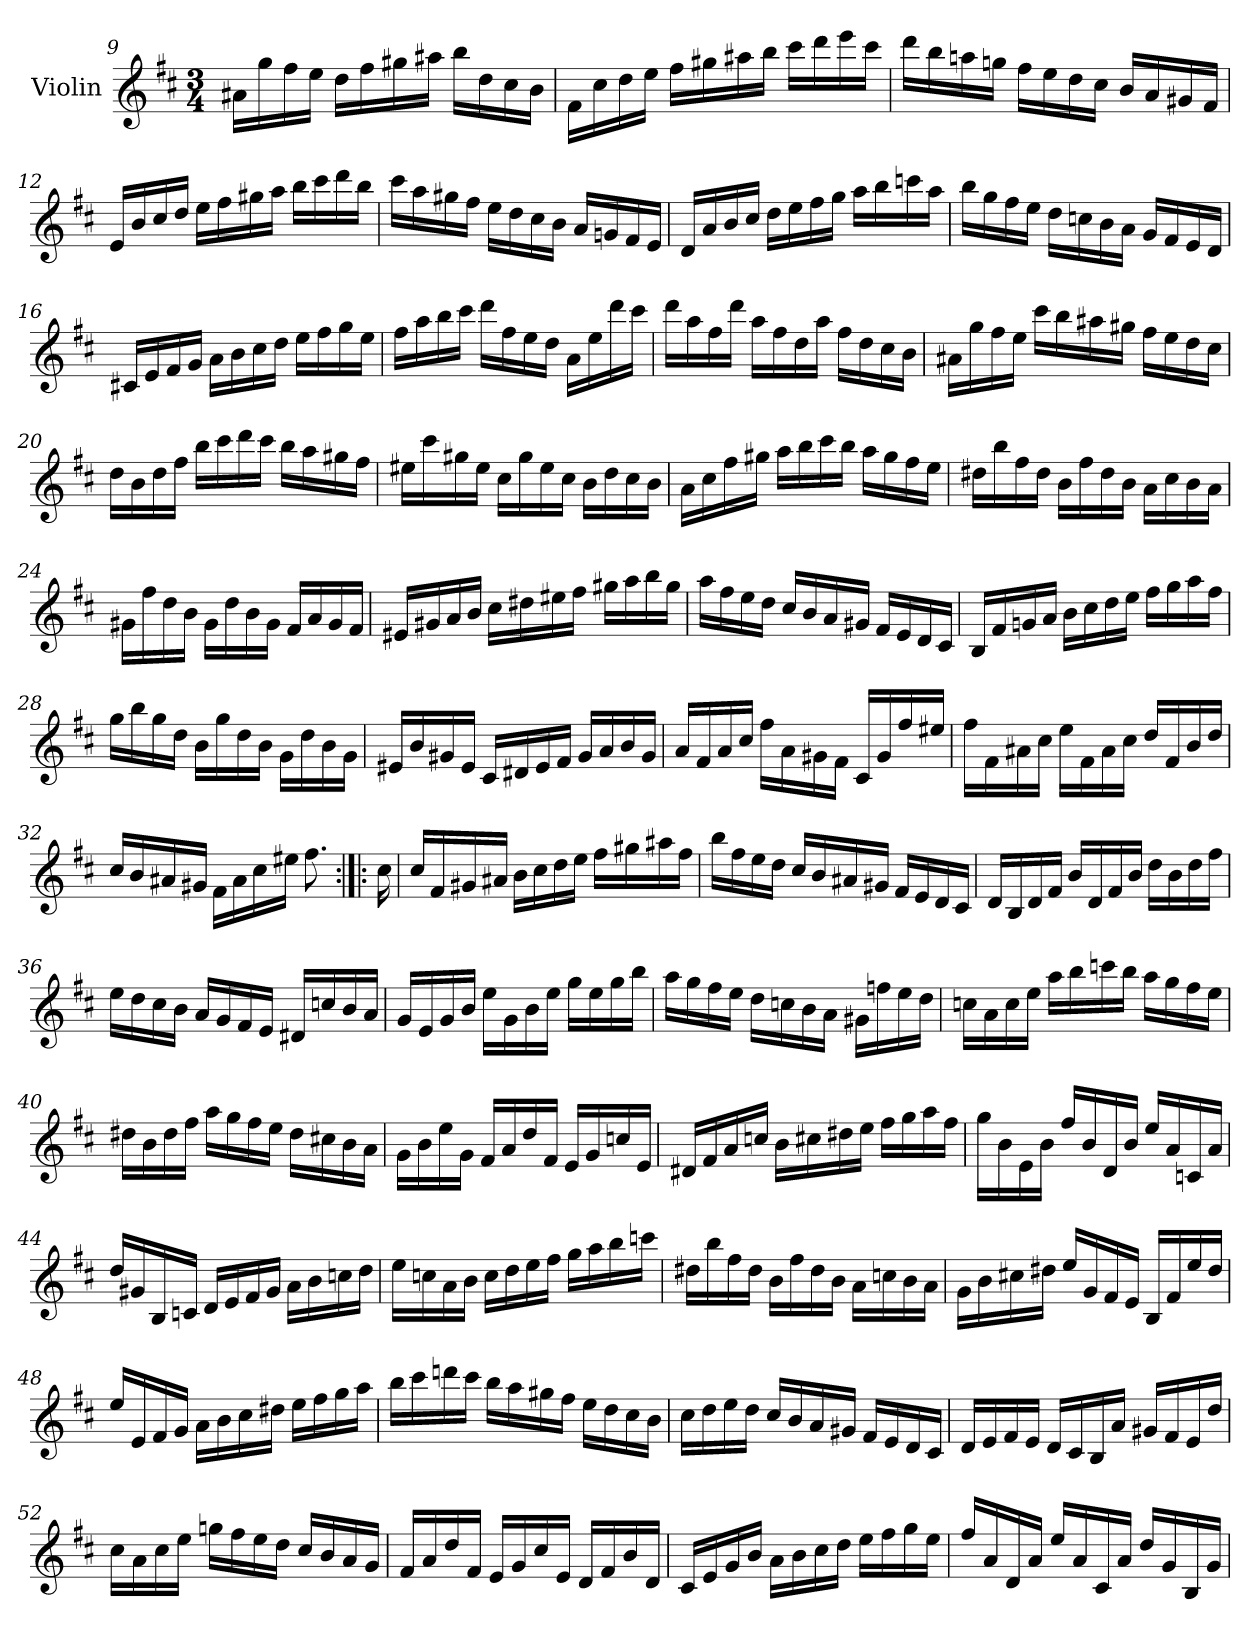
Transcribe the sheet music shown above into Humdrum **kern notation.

**kern
*part1
*staff1
*I"Violin
*I'Vln.
!!LO:LB:g=z
*clefG2
*k[f#c#]
*M3/4
=9
16a#X\LL
16gg\
16ff#\
16ee\JJ
16dd\LL
16ff#\
16gg#X\
16aa#X\JJ
16bb\LL
16dd\
16cc#\
16b\JJ
=10
16f#\LL
16cc#\
16dd\
16ee\JJ
16ff#\LL
16gg#X\
16aa#X\
16bb\JJ
16ccc#\LL
16ddd\
16eee\
16ccc#\JJ
=11
16ddd\LL
16bb\
16aan\
16ggn\JJ
16ff#\LL
16ee\
16dd\
16cc#\JJ
16b/LL
16a/
16g#X/
16f#/JJ
=12
16e/LL
16b/
16cc#/
16dd/JJ
16ee\LL
16ff#\
16gg#X\
16aa\JJ
16bb\LL
16ccc#\
16ddd\
16bb\JJ
!!LO:LB:g=z
=13
16ccc#\LL
16aa\
16gg#X\
16ff#\JJ
16ee\LL
16dd\
16cc#\
16b\JJ
16a/LL
16gn/
16f#/
16e/JJ
=14
16d/LL
16a/
16b/
16cc#/JJ
16dd\LL
16ee\
16ff#\
16gg\JJ
16aa\LL
16bb\
16cccn\
16aa\JJ
=15
16bb\LL
16gg\
16ff#\
16ee\JJ
16dd\LL
16ccn\
16b\
16a\JJ
16g/LL
16f#/
16e/
16d/JJ
=16
16c#X/LL
16e/
16f#/
16g/JJ
16a\LL
16b\
16cc#\
16dd\JJ
16ee\LL
16ff#\
16gg\
16ee\JJ
!!LO:LB:g=z
=17
16ff#\LL
16aa\
16bb\
16ccc#\JJ
16ddd\LL
16ff#\
16ee\
16dd\JJ
16a\LL
16ee\
16ddd\
16ccc#\JJ
=18
16ddd\LL
16aa\
16ff#\
16ddd\JJ
16aa\LL
16ff#\
16dd\
16aa\JJ
16ff#\LL
16dd\
16cc#\
16b\JJ
=19
16a#X\LL
16gg\
16ff#\
16ee\JJ
16ccc#\LL
16bb\
16aa#X\
16gg#X\JJ
16ff#\LL
16ee\
16dd\
16cc#\JJ
=20
16dd\LL
16b\
16dd\
16ff#\JJ
16bb\LL
16ccc#\
16ddd\
16ccc#\JJ
16bb\LL
16aa\
16gg#X\
16ff#\JJ
!!LO:LB:g=z
=21
16ee#X\LL
16ccc#\
16gg#X\
16ee#\JJ
16cc#\LL
16gg#\
16ee#\
16cc#\JJ
16b\LL
16dd\
16cc#\
16b\JJ
=22
16a\LL
16cc#\
16ff#\
16gg#X\JJ
16aa\LL
16bb\
16ccc#\
16bb\JJ
16aa\LL
16gg#\
16ff#\
16ee\JJ
=23
16dd#X\LL
16bb\
16ff#\
16dd#\JJ
16b\LL
16ff#\
16dd#\
16b\JJ
16a\LL
16cc#\
16b\
16a\JJ
=24
16g#X\LL
16ff#\
16dd\
16b\JJ
16g#\LL
16dd\
16b\
16g#\JJ
16f#/LL
16a/
16g#/
16f#/JJ
!!LO:LB:g=z
=25
16e#X/LL
16g#X/
16a/
16b/JJ
16cc#\LL
16dd#X\
16ee#X\
16ff#\JJ
16gg#X\LL
16aa\
16bb\
16gg#\JJ
=26
16aa\LL
16ff#\
16ee\
16dd\JJ
16cc#/LL
16b/
16a/
16g#X/JJ
16f#/LL
16e/
16d/
16c#/JJ
=27
16B/LL
16f#/
16gn/
16a/JJ
16b\LL
16cc#\
16dd\
16ee\JJ
16ff#\LL
16gg\
16aa\
16ff#\JJ
=28
16gg\LL
16bb\
16gg\
16dd\JJ
16b\LL
16gg\
16dd\
16b\JJ
16g\LL
16dd\
16b\
16g\JJ
!!LO:LB:g=z
=29
16e#X/LL
16b/
16g#X/
16e#/JJ
16c#/LL
16d#X/
16e#/
16f#/JJ
16g#/LL
16a/
16b/
16g#/JJ
=30
16a/LL
16f#/
16a/
16cc#/JJ
16ff#\LL
16a\
16g#X\
16f#\JJ
16c#/LL
16g#/
16ff#/
16ee#X/JJ
=31
16ff#\LL
16f#\
16a#X\
16cc#\JJ
16ee\LL
16f#\
16a#\
16cc#\JJ
16dd/LL
16f#/
16b/
16dd/JJ
=32
16cc#/LL
16b/
16a#X/
16g#X/JJ
16f#\LL
16a#\
16cc#\
16ee#X\JJ
8.ff#\
!!LO:LB:g=z
=32X1:|!|:
16cc#\
=33
16cc#/LL
16f#/
16g#X/
16a#X/JJ
16b\LL
16cc#\
16dd\
16ee\JJ
16ff#\LL
16gg#X\
16aa#X\
16ff#\JJ
=34
16bb\LL
16ff#\
16ee\
16dd\JJ
16cc#/LL
16b/
16a#X/
16g#X/JJ
16f#/LL
16e/
16d/
16c#/JJ
=35
16d/LL
16B/
16d/
16f#/JJ
16b/LL
16d/
16f#/
16b/JJ
16dd\LL
16b\
16dd\
16ff#\JJ
=36
16ee\LL
16dd\
16cc#\
16b\JJ
16a/LL
16g/
16f#/
16e/JJ
16d#X/LL
16ccn/
16b/
16a/JJ
!!LO:LB:g=z
=37
16g/LL
16e/
16g/
16b/JJ
16ee\LL
16g\
16b\
16ee\JJ
16gg\LL
16ee\
16gg\
16bb\JJ
=38
16aa\LL
16gg\
16ff#\
16ee\JJ
16dd\LL
16ccn\
16b\
16a\JJ
16g#X\LL
16ffn\
16ee\
16dd\JJ
=39
16ccn\LL
16a\
16cc\
16ee\JJ
16aa\LL
16bb\
16cccn\
16bb\JJ
16aa\LL
16gg\
16ff#\
16ee\JJ
=40
16dd#X\LL
16b\
16dd#\
16ff#\JJ
16aa\LL
16gg\
16ff#\
16ee\JJ
16dd#\LL
16cc#X\
16b\
16a\JJ
!!LO:PB:g=z
=41
16g\LL
16b\
16ee\
16g\JJ
16f#/LL
16a/
16dd/
16f#/JJ
16e/LL
16g/
16ccn/
16e/JJ
=42
16d#X/LL
16f#/
16a/
16ccn/JJ
16b\LL
16cc#X\
16dd#X\
16ee\JJ
16ff#\LL
16gg\
16aa\
16ff#\JJ
=43
16gg\LL
16b\
16e\
16b\JJ
16ff#/LL
16b/
16d/
16b/JJ
16ee/LL
16a/
16cn/
16a/JJ
=44
16dd/LL
16g#X/
16B/
16cn/JJ
16d/LL
16e/
16f#/
16g#/JJ
16a\LL
16b\
16ccn\
16dd\JJ
!!LO:LB:g=z
=45
16ee\LL
16ccn\
16a\
16b\JJ
16cc\LL
16dd\
16ee\
16ff#\JJ
16gg\LL
16aa\
16bb\
16cccn\JJ
=46
16dd#X\LL
16bb\
16ff#\
16dd#\JJ
16b\LL
16ff#\
16dd#\
16b\JJ
16a\LL
16ccn\
16b\
16a\JJ
=47
16g\LL
16b\
16cc#X\
16dd#X\JJ
16ee/LL
16g/
16f#/
16e/JJ
16B/LL
16f#/
16ee/
16dd#/JJ
=48
16ee/LL
16e/
16f#/
16g/JJ
16a\LL
16b\
16cc#\
16dd#X\JJ
16ee\LL
16ff#\
16gg\
16aa\JJ
!!LO:LB:g=z
=49
16bb\LL
16ccc#\
16dddn\
16ccc#\JJ
16bb\LL
16aa\
16gg#X\
16ff#\JJ
16ee\LL
16dd\
16cc#\
16b\JJ
=50
16cc#\LL
16dd\
16ee\
16dd\JJ
16cc#/LL
16b/
16a/
16g#X/JJ
16f#/LL
16e/
16d/
16c#/JJ
=51
16d/LL
16e/
16f#/
16e/JJ
16d/LL
16c#/
16B/
16a/JJ
16g#X/LL
16f#/
16e/
16dd/JJ
=52
16cc#\LL
16a\
16cc#\
16ee\JJ
16ggn\LL
16ff#\
16ee\
16dd\JJ
16cc#/LL
16b/
16a/
16g/JJ
!!LO:LB:g=z
=53
16f#/LL
16a/
16dd/
16f#/JJ
16e/LL
16g/
16cc#/
16e/JJ
16d/LL
16f#/
16b/
16d/JJ
=54
16c#/LL
16e/
16g/
16b/JJ
16a\LL
16b\
16cc#\
16dd\JJ
16ee\LL
16ff#\
16gg\
16ee\JJ
=55
16ff#/LL
16a/
16d/
16a/JJ
16ee/LL
16a/
16c#/
16a/JJ
16dd/LL
16g/
16B/
16g/JJ
=
*-
